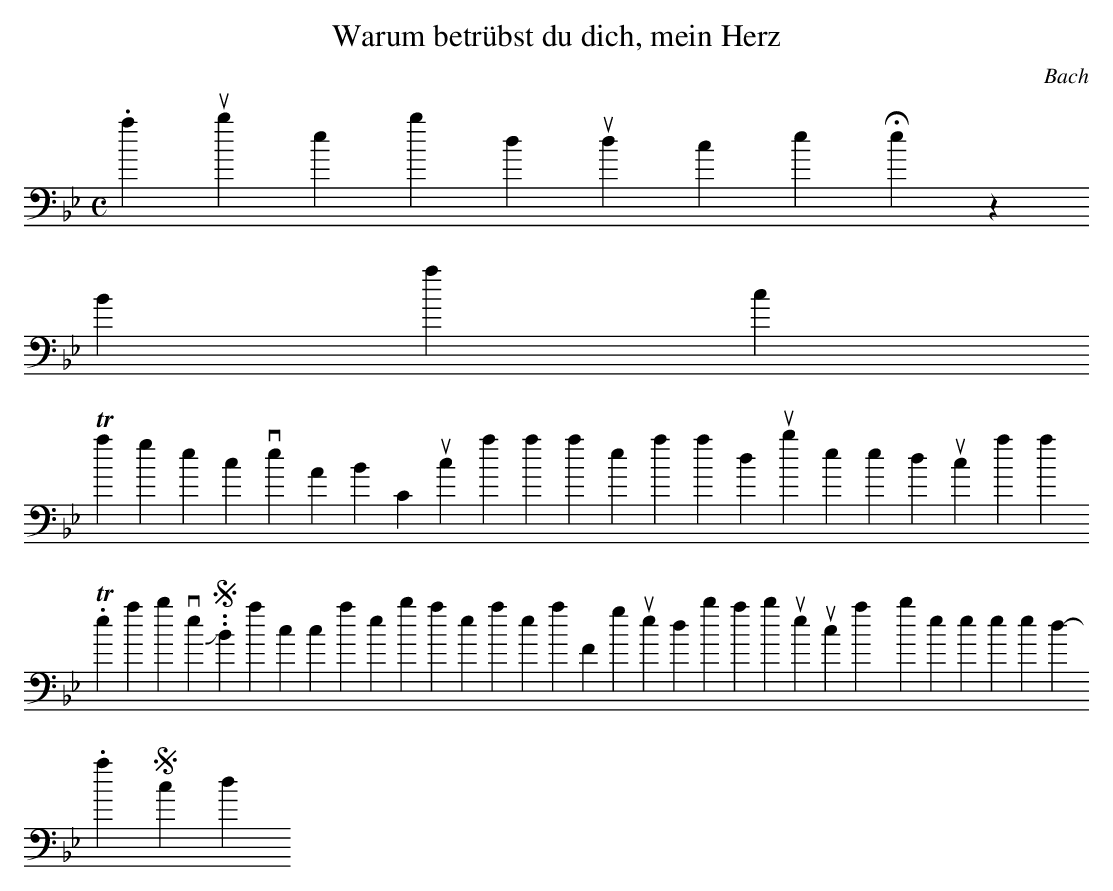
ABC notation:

X:1
T:Warum betrübst du dich, mein Herz
C:Bach
M:C
L:1/4
K:Bb bass "6"=B |" 6"c" 4+6"G"#"d"6"b \ "6"^fg"#"Hd" 24"G |\ g/a/bf"+6"d | e/f/"#"gHc"b"g |\ "#"d/c/"6"B"34"AG |\ "#"Hd2z" 46"G |\ g/f/"-7 9"e_a/g/f | "34"b"56"BHe"56"=B |\ " -5"c"-5"^c" 4"d"6 7"e |\ d/"-5"^c/"# 7"d"#"HG |]
 94. Warum betrübst du dich, mein Herz
Bach
This page converts ABC musical notation to a simple partition and Numbered musical notation.
The above J.S. Bach chorale bassline appears with Figured bass but other music may be entered.
©2003-2009 Norman Schmidt
